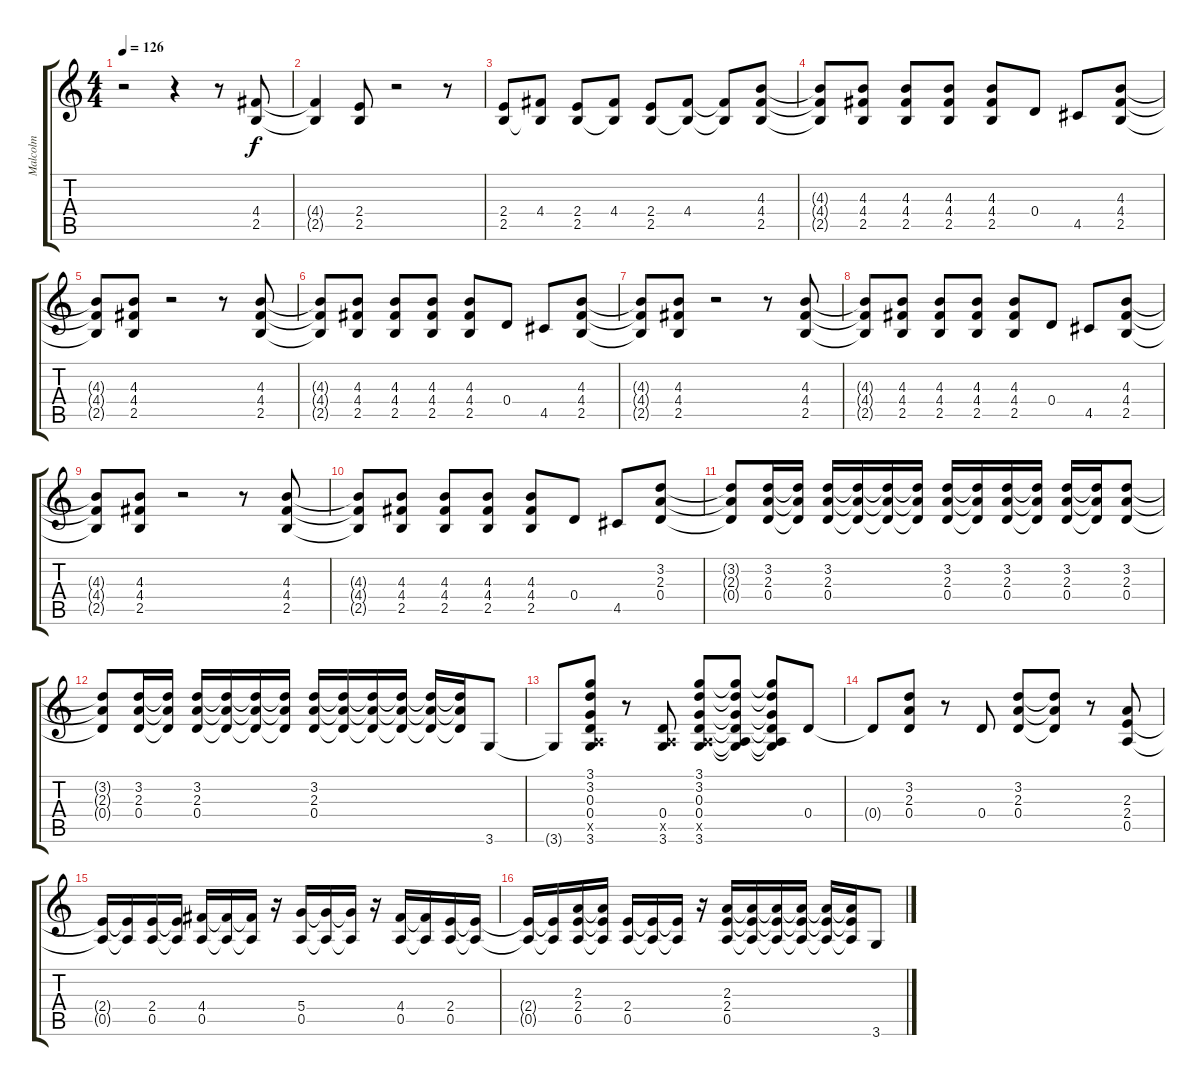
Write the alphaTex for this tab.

\track ("Malcolm" "Malcolm") {instrument overdrivenguitar}
\staff {score tabs}
\tuning (E4 B3 G3 D3 A2 E2) {hide}
\ts (4 4)
\tempo 126
\clef g2
\ks c
r.2{dy f} r.4 r.8 (4.4 2.5).8 |
(4.4{t} 2.5{t}).4 (2.4 2.5).8 r.2 r.8 |
(2.4 2.5).8 (4.4 2.5{t}).8 (2.4 2.5).8 (4.4 2.5{t}).8 (2.4 2.5).8 (4.4 2.5{t}).8 (4.4{t} 2.5{t}).8 (4.3 4.4 2.5).8 |
(4.3{t} 4.4{t} 2.5{t}).8 (4.3 4.4 2.5).8 (4.3 4.4 2.5).8 (4.3 4.4 2.5).8 (4.3 4.4 2.5).8 0.4.8 4.5.8 (4.3 4.4 2.5).8 |
(4.3{t} 4.4{t} 2.5{t}).8 (4.3 4.4 2.5).8 r.2 r.8 (4.3 4.4 2.5).8 |
(4.3{t} 4.4{t} 2.5{t}).8 (4.3 4.4 2.5).8 (4.3 4.4 2.5).8 (4.3 4.4 2.5).8 (4.3 4.4 2.5).8 0.4.8 4.5.8 (4.3 4.4 2.5).8 |
(4.3{t} 4.4{t} 2.5{t}).8 (4.3 4.4 2.5).8 r.2 r.8 (4.3 4.4 2.5).8 |
(4.3{t} 4.4{t} 2.5{t}).8 (4.3 4.4 2.5).8 (4.3 4.4 2.5).8 (4.3 4.4 2.5).8 (4.3 4.4 2.5).8 0.4.8 4.5.8 (4.3 4.4 2.5).8 |
(4.3{t} 4.4{t} 2.5{t}).8 (4.3 4.4 2.5).8 r.2 r.8 (4.3 4.4 2.5).8 |
(4.3{t} 4.4{t} 2.5{t}).8 (4.3 4.4 2.5).8 (4.3 4.4 2.5).8 (4.3 4.4 2.5).8 (4.3 4.4 2.5).8 0.4.8 4.5.8 (3.2 2.3 0.4).8 |
(3.2{t} 2.3{t} 0.4{t}).8 (3.2 2.3 0.4).16 (3.2{t} 2.3{t} 0.4{t}).16 (3.2 2.3 0.4).16 (3.2{t} 2.3{t} 0.4{t}).16 (3.2{t} 2.3{t} 0.4{t}).16 (3.2{t} 2.3{t} 0.4{t}).16 (3.2 2.3 0.4).16 (3.2{t} 2.3{t} 0.4{t}).16 (3.2 2.3 0.4).16 (3.2{t} 2.3{t} 0.4{t}).16 (3.2 2.3 0.4).16 (3.2{t} 2.3{t} 0.4{t}).16 (3.2 2.3 0.4).8 |
(3.2{t} 2.3{t} 0.4{t}).8 (3.2 2.3 0.4).16 (3.2{t} 2.3{t} 0.4{t}).16 (3.2 2.3 0.4).16 (3.2{t} 2.3{t} 0.4{t}).16 (3.2{t} 2.3{t} 0.4{t}).16 (3.2{t} 2.3{t} 0.4{t}).16 (3.2 2.3 0.4).16 (3.2{t} 2.3{t} 0.4{t}).16 (3.2{t} 2.3{t} 0.4{t}).16 (3.2{t} 2.3{t} 0.4{t}).16 (3.2{t} 2.3{t} 0.4{t}).16 (3.2{t} 2.3{t} 0.4{t}).16 3.6.8 |
3.6{t}.8 (3.1 3.2 0.3 0.4 0.5{x} 3.6).8 r.8 (0.4 0.5{x} 3.6).8 (3.1 3.2 0.3 0.4 0.5{x} 3.6).8 (3.1{t} 3.2{t} 0.3{t} 0.4{t} 0.5{t} 3.6{t}).8 (3.1{t} 3.2{t} 0.3{t} 0.4{t} 0.5{t} 3.6{t}).8 0.4.8 |
0.4{t}.8 (3.2 2.3 0.4).8 r.8 0.4.8 (3.2 2.3 0.4).8 (3.2{t} 2.3{t} 0.4{t}).8 r.8 (2.3 2.4 0.5).8 |
(2.4{t} 0.5{t}).16 (2.4{t} 0.5{t}).16 (2.4 0.5).16 (2.4{t} 0.5{t}).16 (4.4 0.5).16 (4.4{t} 0.5{t}).16 (4.4{t} 0.5{t}).16 r.16 (5.4 0.5).16 (5.4{t} 0.5{t}).16 (5.4{t} 0.5{t}).16 r.16 (4.4 0.5).16 (4.4{t} 0.5{t}).16 (2.4 0.5).16 (2.4{t} 0.5{t}).16 |
(2.4{t} 0.5{t}).16 (2.4{t} 0.5{t}).16 (2.3 2.4 0.5).16 (2.3{t} 2.4{t} 0.5{t}).16 (2.4 0.5).16 (2.4{t} 0.5{t}).16 (2.4{t} 0.5{t}).16 r.16 (2.3 2.4 0.5).16 (2.3{t} 2.4{t} 0.5{t}).16 (2.3{t} 2.4{t} 0.5{t}).16 (2.3{t} 2.4{t} 0.5{t}).16 (2.3{t} 2.4{t} 0.5{t}).16 (2.3{t} 2.4{t} 0.5{t}).16 3.6.8
